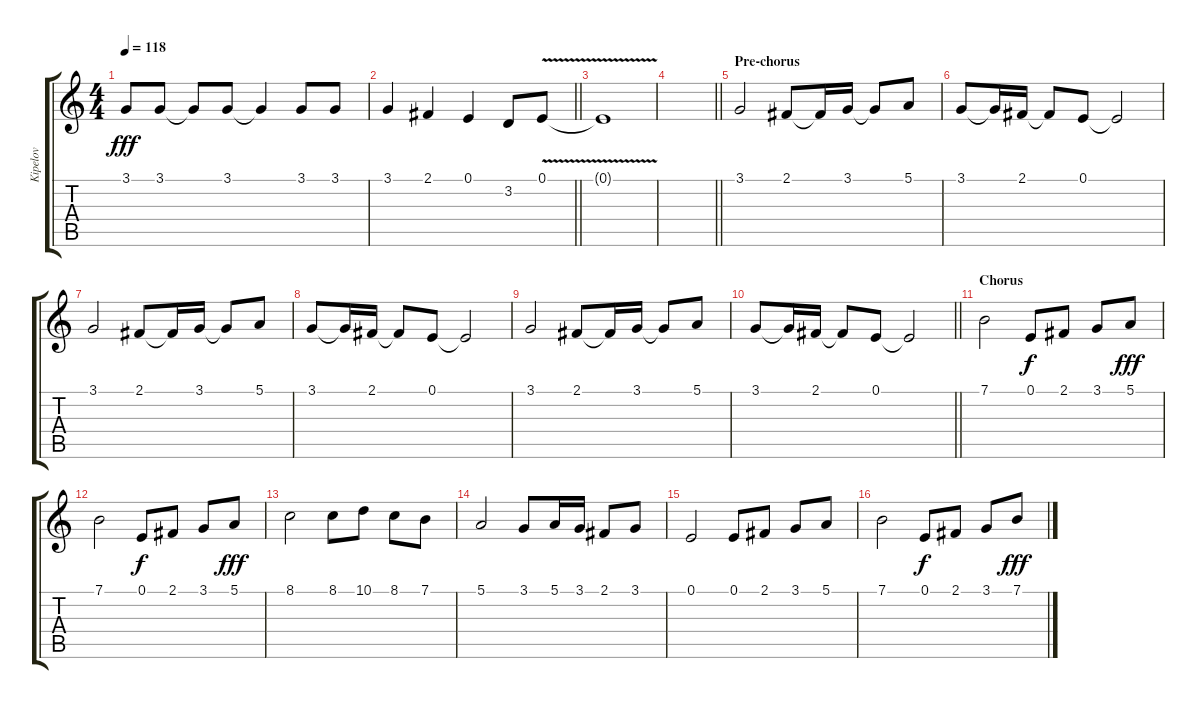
\track ("Kipelov" "Kipelov") {instrument tenorsax}
\staff {score tabs}
\tuning (E4 B3 G3 D3 A2 E2) {hide}
\ts (4 4)
\tempo 118
\clef g2
\ks c
3.1.8{dy fff} 3.1.8 3.1{t}.8 3.1.8 3.1{t}.4 3.1.8 3.1.8 |
\barLineRight lightlight
3.1.4 2.1.4 0.1.4 3.2.8 0.1{v}.8 |
0.1{t}.1 |
\barLineRight lightlight
|
\section ("" "Pre-chorus")
3.1.2 2.1.8 2.1{t}.16 3.1.16 3.1{t}.8 5.1.8 |
3.1.8 3.1{t}.16 2.1.16 2.1{t}.8 0.1.8 0.1{t}.2 |
3.1.2 2.1.8 2.1{t}.16 3.1.16 3.1{t}.8 5.1.8 |
3.1.8 3.1{t}.16 2.1.16 2.1{t}.8 0.1.8 0.1{t}.2 |
3.1.2 2.1.8 2.1{t}.16 3.1.16 3.1{t}.8 5.1.8 |
\barLineRight lightlight
3.1.8 3.1{t}.16 2.1.16 2.1{t}.8 0.1.8 0.1{t}.2 |
\section ("" "Chorus")
7.1.2 0.1.8{dy f} 2.1.8 3.1.8 5.1.8{dy fff} |
7.1.2 0.1.8{dy f} 2.1.8 3.1.8 5.1.8{dy fff} |
8.1.2 8.1.8 10.1.8 8.1.8 7.1.8 |
5.1.2 3.1.8 5.1.16 3.1.16 2.1.8 3.1.8 |
0.1.2 0.1.8 2.1.8 3.1.8 5.1.8 |
7.1.2 0.1.8{dy f} 2.1.8 3.1.8 7.1.8{dy fff}
